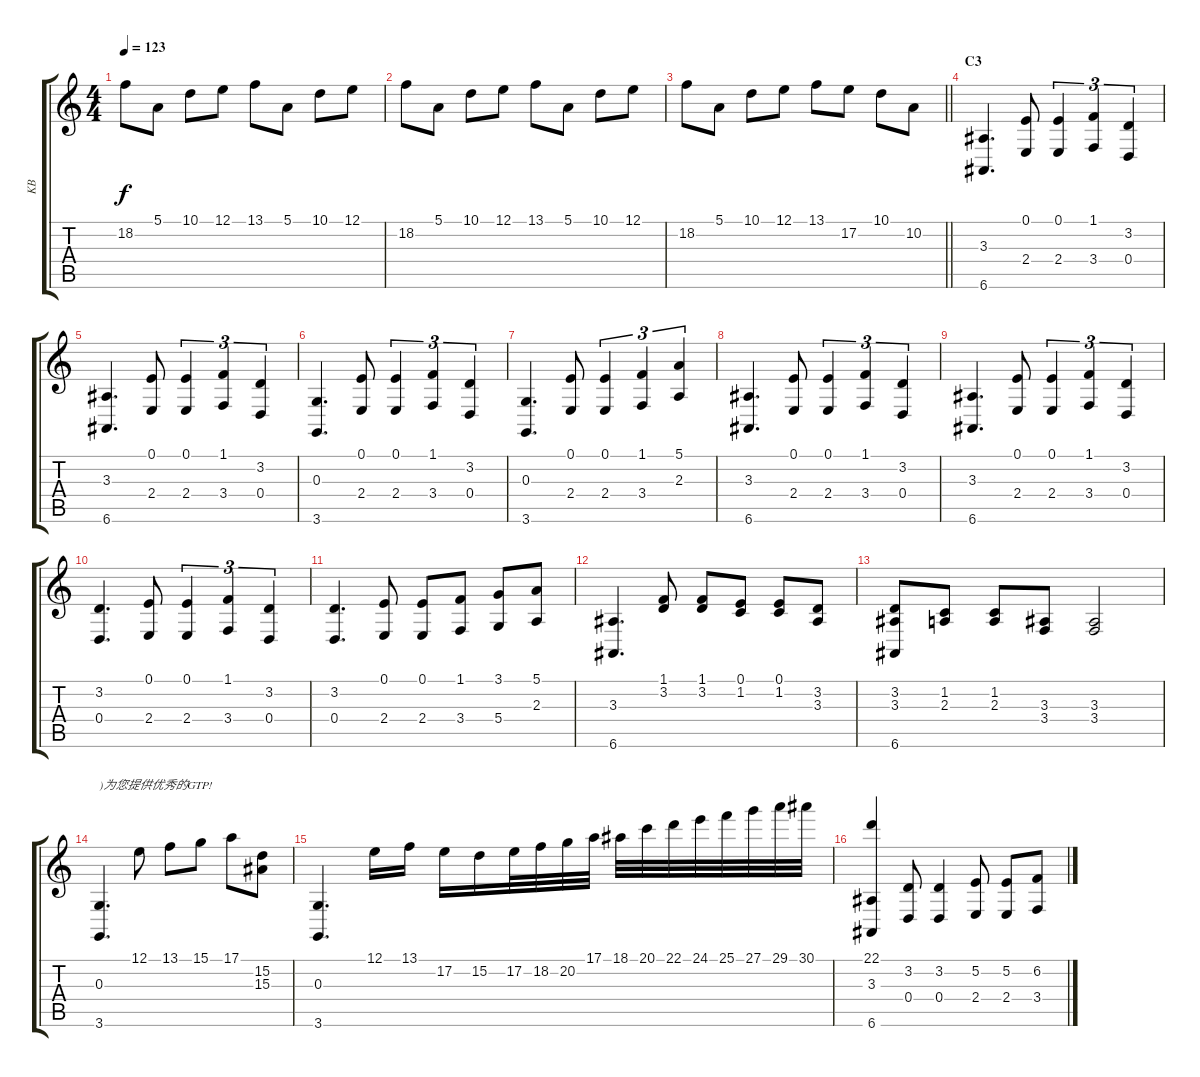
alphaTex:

\track ("KB" "KB") {instrument brightacousticpiano}
\staff {score tabs}
\tuning (E4 B3 G3 D3 A2 E2) {hide}
\ts (4 4)
\tempo 123
\clef g2
\ks c
18.2.8{dy f} 5.1.8 10.1.8 12.1.8 13.1.8 5.1.8 10.1.8 12.1.8 |
18.2.8 5.1.8 10.1.8 12.1.8 13.1.8 5.1.8 10.1.8 12.1.8 |
\barLineRight lightlight
18.2.8 5.1.8 10.1.8 12.1.8 13.1.8 17.2.8 10.1.8 10.2.8 |
\section ("" "C3")
(3.3 6.6).4{d} (0.1 2.4).8 (0.1 2.4).4{tu (3 2)} (1.1 3.4).4{tu (3 2)} (3.2 0.4).4{tu (3 2)} |
(3.3 6.6).4{d} (0.1 2.4).8 (0.1 2.4).4{tu (3 2)} (1.1 3.4).4{tu (3 2)} (3.2 0.4).4{tu (3 2)} |
(0.3 3.6).4{d} (0.1 2.4).8 (0.1 2.4).4{tu (3 2)} (1.1 3.4).4{tu (3 2)} (3.2 0.4).4{tu (3 2)} |
(0.3 3.6).4{d} (0.1 2.4).8 (0.1 2.4).4{tu (3 2)} (1.1 3.4).4{tu (3 2)} (5.1 2.3).4{tu (3 2)} |
(3.3 6.6).4{d} (0.1 2.4).8 (0.1 2.4).4{tu (3 2)} (1.1 3.4).4{tu (3 2)} (3.2 0.4).4{tu (3 2)} |
(3.3 6.6).4{d} (0.1 2.4).8 (0.1 2.4).4{tu (3 2)} (1.1 3.4).4{tu (3 2)} (3.2 0.4).4{tu (3 2)} |
(3.2 0.4).4{d} (0.1 2.4).8 (0.1 2.4).4{tu (3 2)} (1.1 3.4).4{tu (3 2)} (3.2 0.4).4{tu (3 2)} |
(3.2 0.4).4{d} (0.1 2.4).8 (0.1 2.4).8 (1.1 3.4).8 (3.1 5.4).8 (5.1 2.3).8 |
(3.3 6.6).4{d} (1.1 3.2).8 (1.1 3.2).8 (0.1 1.2).8 (0.1 1.2).8 (3.2 3.3).8 |
(3.2 3.3 6.6).8 (1.2 2.3).8 (1.2 2.3).8 (3.3 3.4).8 (3.3 3.4).2 |
(0.3 3.6).4{d txt ")为您提供优秀的GTP!"} 12.1.8 13.1.8 15.1.8 17.1.8 (15.2 15.3).8 |
(0.3 3.6).4{d} 12.1.16 13.1.16 17.2.16 15.2.16 17.2.32 18.2.32 20.2.32 17.1.32 18.1.32 20.1.32 22.1.32 24.1.32 25.1.32 27.1.32 29.1.32 30.1.32 |
(22.1 3.3 6.6).4 (3.2 0.4).8 (3.2 0.4).4 (5.2 2.4).8 (5.2 2.4).8 (6.2 3.4).8
